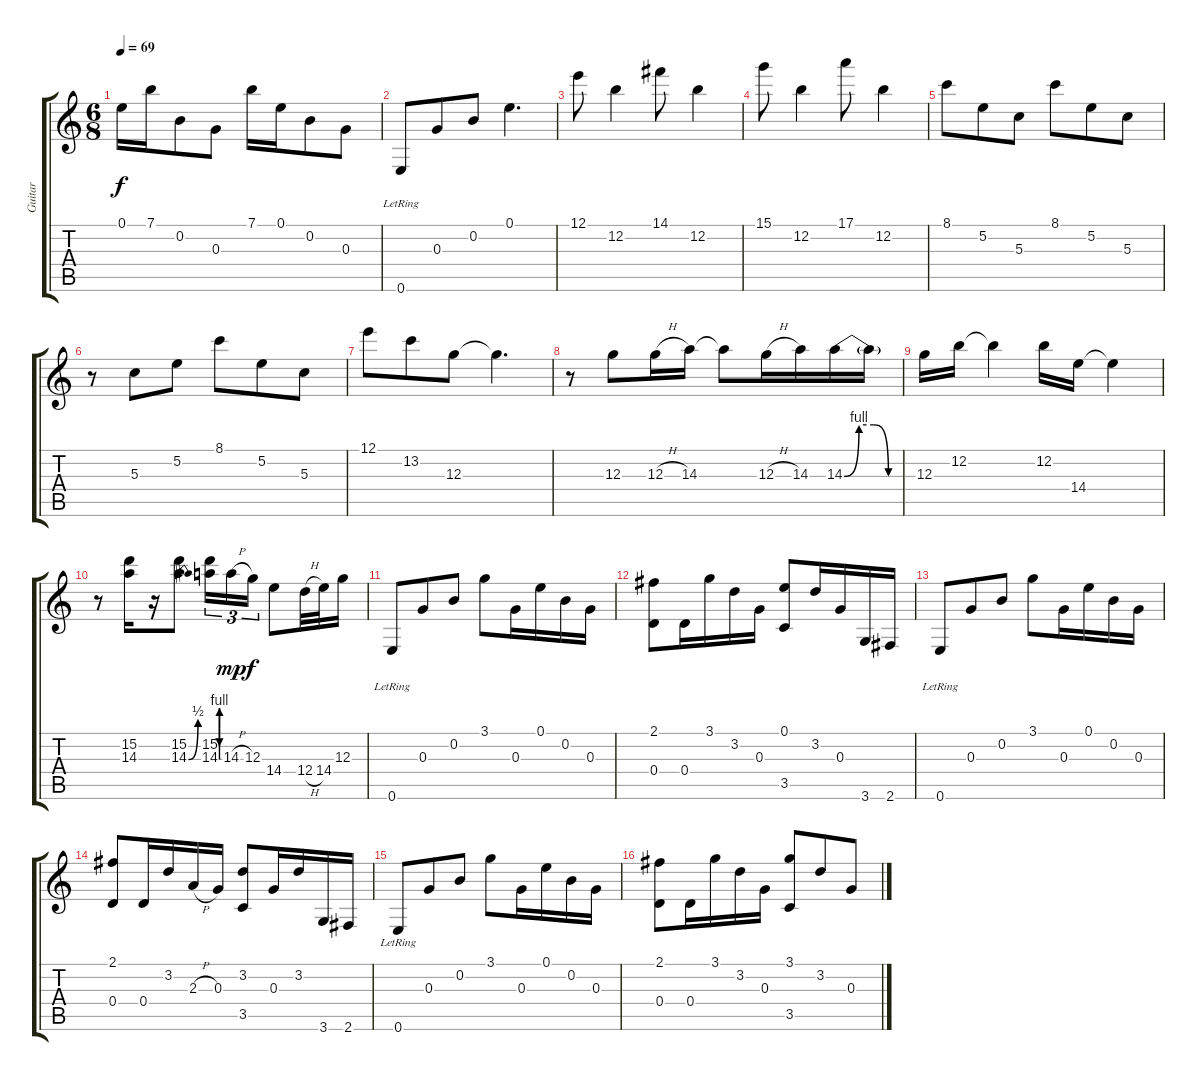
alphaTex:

\track ("Guitar" "Guitar") {instrument acousticguitarsteel}
\staff {score tabs}
\tuning (E4 B3 G3 D3 A2 E2) {hide}
\ts (6 8)
\tempo 69
\clef g2
\ks c
0.1.16{dy f} 7.1.16 0.2.8 0.3.8 7.1.16 0.1.16 0.2.8 0.3.8 |
0.6{lr}.8 0.3.8 0.2.8 0.1.4{d} |
12.1.8 12.2.4 14.1.8 12.2.4 |
15.1.8 12.2.4 17.1.8 12.2.4 |
8.1.8 5.2.8 5.3.8 8.1.8 5.2.8 5.3.8 |
r.8 5.3.8 5.2.8 8.1.8 5.2.8 5.3.8 |
12.1.8 13.2.8 12.3.8 12.3{t}.4{d} |
r.8 12.3.8 12.3{h}.16 14.3.16 14.3{t}.8 12.3{h}.16 14.3.16 14.3{be (custom 0 0 15 4 30 4 45 0 60 0)}.16 14.3{t}.16 |
12.3.16 12.2.16 12.2{t}.4 12.2.16 14.4.16 14.4{t}.4 |
r.8 (15.2 14.3).16 r.16 (15.2 14.3{be (bend 0 0 60 2)}).8 (15.2 14.3{be (custom 0 0 15 4 30 4 45 0 60 0)}).16{tu (3 2)} 14.3{h}.16{tu (3 2) dy mp} 12.3.16{tu (3 2) dy f} 14.4.8 12.4{h}.32 14.4.32 12.3.16 |
0.6{lr}.8 0.3.8 0.2.8 3.1.8 0.3.16 0.1.16 0.2.16 0.3.16 |
(2.1 0.4).8 0.4.16 3.1.16 3.2.16 0.3.16 (0.1 3.5).8 3.2.16 0.3.16 3.6.16 2.6.16 |
0.6{lr}.8 0.3.8 0.2.8 3.1.8 0.3.16 0.1.16 0.2.16 0.3.16 |
(2.1 0.4).8 0.4.16 3.2.16 2.3{h}.16 0.3.16 (3.2 3.5).8 0.3.16 3.2.16 3.6.16 2.6.16 |
0.6{lr}.8 0.3.8 0.2.8 3.1.8 0.3.16 0.1.16 0.2.16 0.3.16 |
(2.1 0.4).8 0.4.16 3.1.16 3.2.16 0.3.16 (3.1 3.5).8 3.2.8 0.3.8
